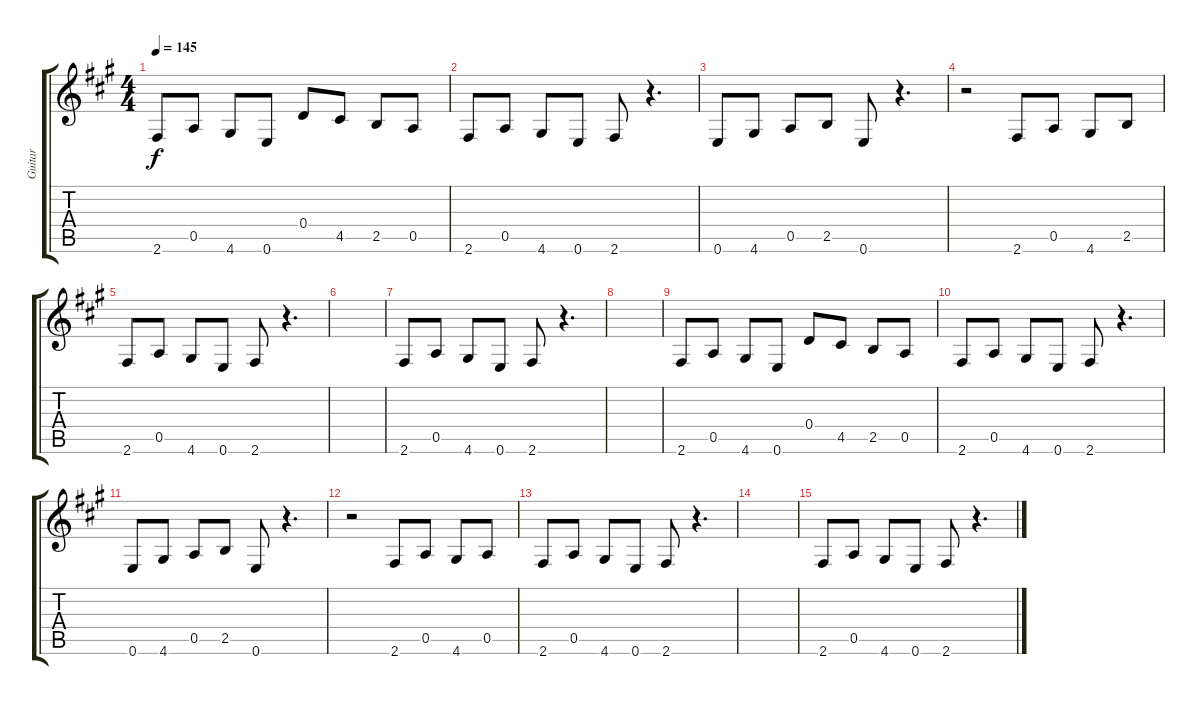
\track ("Guitar" "Guitar") {instrument distortionguitar}
\staff {score tabs}
\tuning (E4 B3 G3 D3 A2 E2) {hide}
\ts (4 4)
\tempo 145
\clef g2
\ks a
2.6.8{dy f} 0.5.8 4.6.8 0.6.8 0.4.8 4.5.8 2.5.8 0.5.8 |
2.6.8 0.5.8 4.6.8 0.6.8 2.6.8 r.4{d} |
0.6.8 4.6.8 0.5.8 2.5.8 0.6.8 r.4{d} |
r.2 2.6.8 0.5.8 4.6.8 2.5.8 |
2.6.8 0.5.8 4.6.8 0.6.8 2.6.8 r.4{d} |
|
2.6.8 0.5.8 4.6.8 0.6.8 2.6.8 r.4{d} |
|
2.6.8 0.5.8 4.6.8 0.6.8 0.4.8 4.5.8 2.5.8 0.5.8 |
2.6.8 0.5.8 4.6.8 0.6.8 2.6.8 r.4{d} |
0.6.8 4.6.8 0.5.8 2.5.8 0.6.8 r.4{d} |
r.2 2.6.8 0.5.8 4.6.8 0.5.8 |
2.6.8 0.5.8 4.6.8 0.6.8 2.6.8 r.4{d} |
|
2.6.8 0.5.8 4.6.8 0.6.8 2.6.8 r.4{d}
